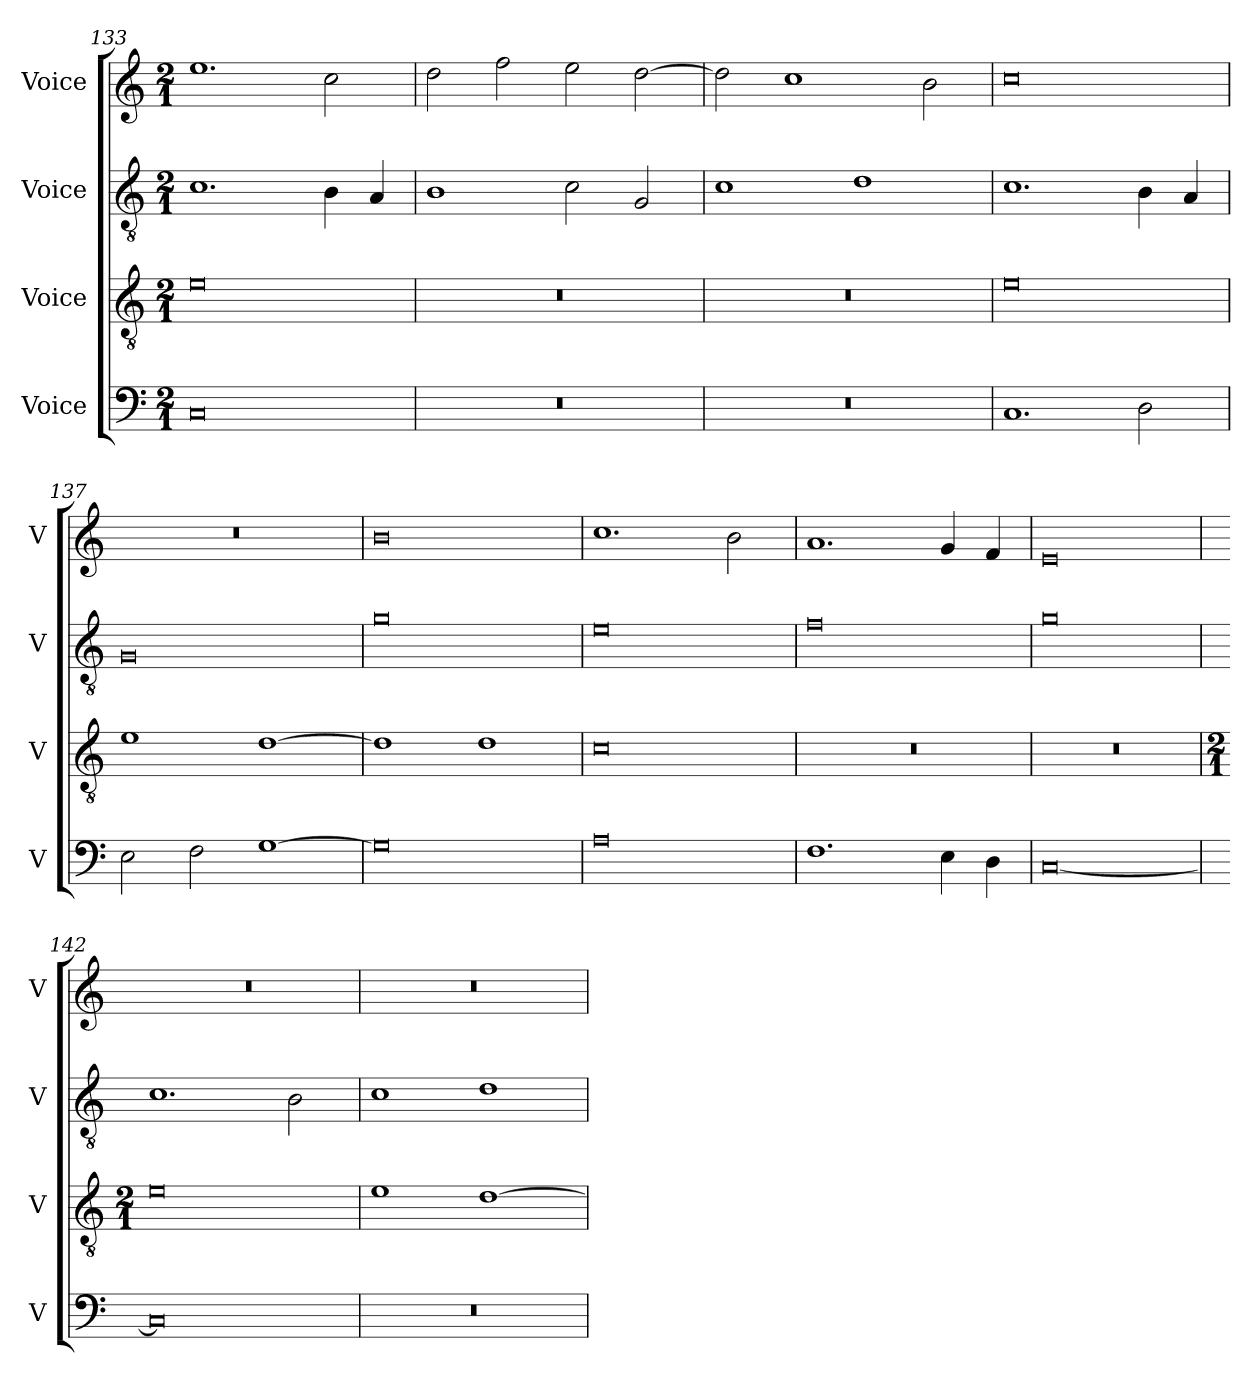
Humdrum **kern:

**kern	**kern	**kern	**kern
*part4	*part3	*part2	*part1
*staff4	*staff3	*staff2	*staff1
*I"Voice	*I"Voice	*I"Voice	*I"Voice
*I'V	*I'V	*I'V	*I'V
*clefF4	*clefGv2	*clefGv2	*clefG2
*k[]	*k[]	*k[]	*k[]
*M2/1	*M2/1	*M2/1	*M2/1
=133	=133	=133	=133
0C	0e	1.c	1.ee
.	.	4B\	2cc\
.	.	4A/	.
!!LO:PB:g=z
=134	=134	=134	=134
0r	0r	1B	2dd\
.	.	.	2ff\
.	.	2c\	2ee\
.	.	2G/	[2dd\
=135	=135	=135	=135
0r	0r	1c	2dd\]
.	.	.	1cc
.	.	1d	.
.	.	.	2b\
=136	=136	=136	=136
1.C	0e	1.c	0cc
2D\	.	4B\	.
.	.	4A/	.
=137	=137	=137	=137
2E\	1e	0G	0r
2F\	.	.	.
[1G	[1d	.	.
!!LO:LB:g=z
=138	=138	=138	=138
0G]	1d]	0g	0b
.	1d	.	.
=139	=139	=139	=139
0A	0c	0e	1.cc
.	.	.	2b\
=140	=140	=140	=140
1.F	0r	0f	1.a
4E\	.	.	4g/
4D\	.	.	4f/
=141	=141	=141	=141
[0C	0r	0g	0e
=142	=142	=142	=142
*	*M2/1	*	*
0C]	0e	1.c	0r
.	.	2B\	.
!!LO:LB:g=z
=143	=143	=143	=143
0r	1e	1c	0r
.	[1d	1d	.
=	=	=	=
*-	*-	*-	*-
